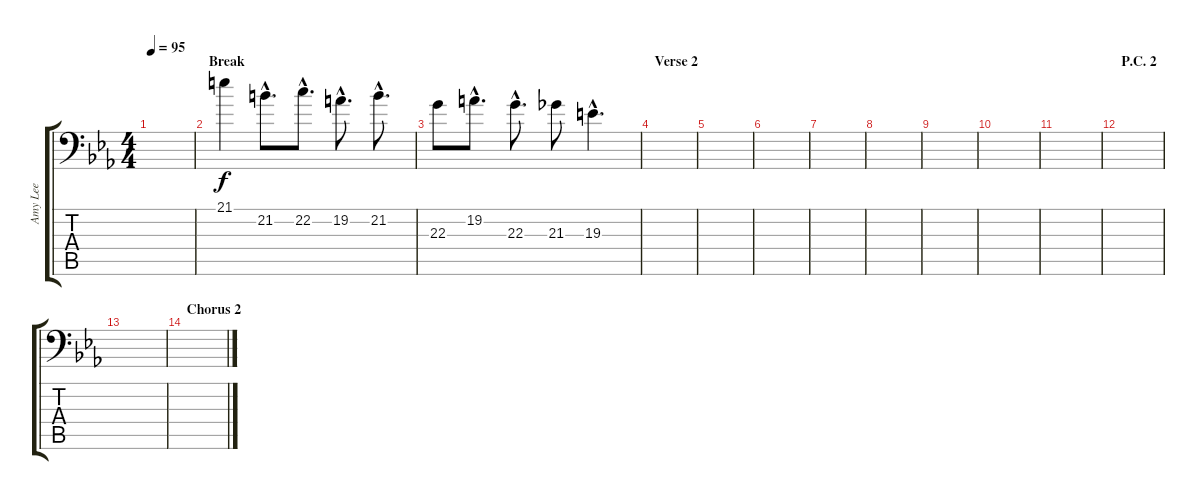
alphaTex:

\track ("Amy Lee" "Amy Lee") {instrument acousticgrandpiano}
\staff {score tabs}
\tuning (G3 D3 A2 D2 A1 D1) {hide}
\ts (4 4)
\tempo 95
\clef f4
\ks eb
|
\section ("" "Break")
21.1.4 21.2{hac}.8{d} 22.2{hac}.8{d} 19.2{hac}.8{d} 21.2{hac}.8{d} |
22.3.8 19.2{hac}.8{d} 22.3{hac}.8{d} 21.3.8 19.3{hac}.4{d} |
\section ("" "Verse 2")
|
|
|
|
|
|
|
|
\section ("" "P.C. 2")
|
|
\section ("" "Chorus 2")
